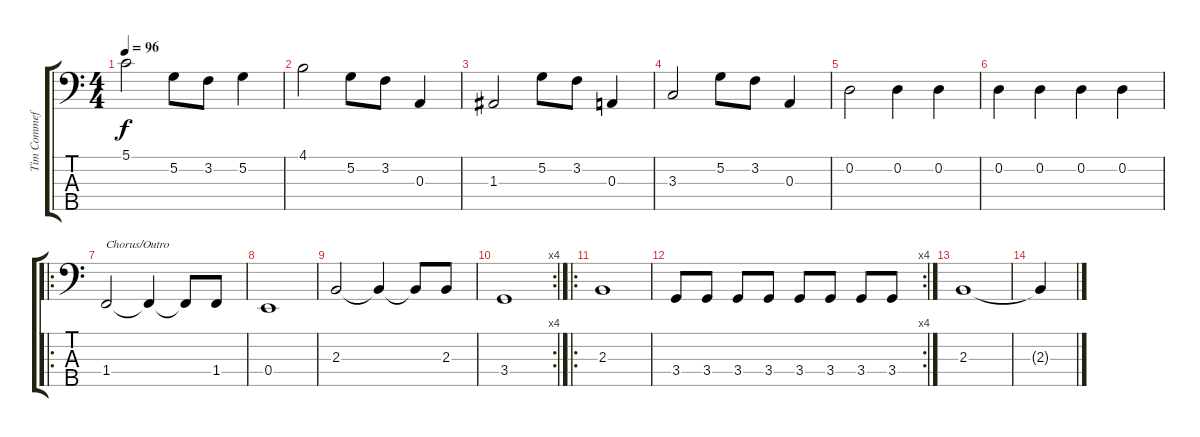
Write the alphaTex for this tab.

\track ("Tim Commeford" "Tim Commef") {instrument electricbassfinger}
\staff {score tabs}
\tuning (G2 D2 A1 E1 B0) {hide}
\ts (4 4)
\tempo 96
\clef f4
\ks c
5.1.2{dy f} 5.2.8 3.2.8 5.2.4 |
4.1.2 5.2.8 3.2.8 0.3.4 |
1.3.2 5.2.8 3.2.8 0.3.4 |
3.3.2 5.2.8 3.2.8 0.3.4 |
0.2.2 0.2.4 0.2.4 |
0.2.4 0.2.4 0.2.4 0.2.4 |
\ro
1.4.2{txt "Chorus/Outro"} 1.4{t}.4 1.4{t}.8 1.4.8 |
0.4.1 |
2.3.2 2.3{t}.4 2.3{t}.8 2.3.8 |
\rc 4
3.4.1 |
\ro
2.3.1 |
\rc 4
3.4.8 3.4.8 3.4.8 3.4.8 3.4.8 3.4.8 3.4.8 3.4.8 |
2.3.1 |
2.3{t}.4
